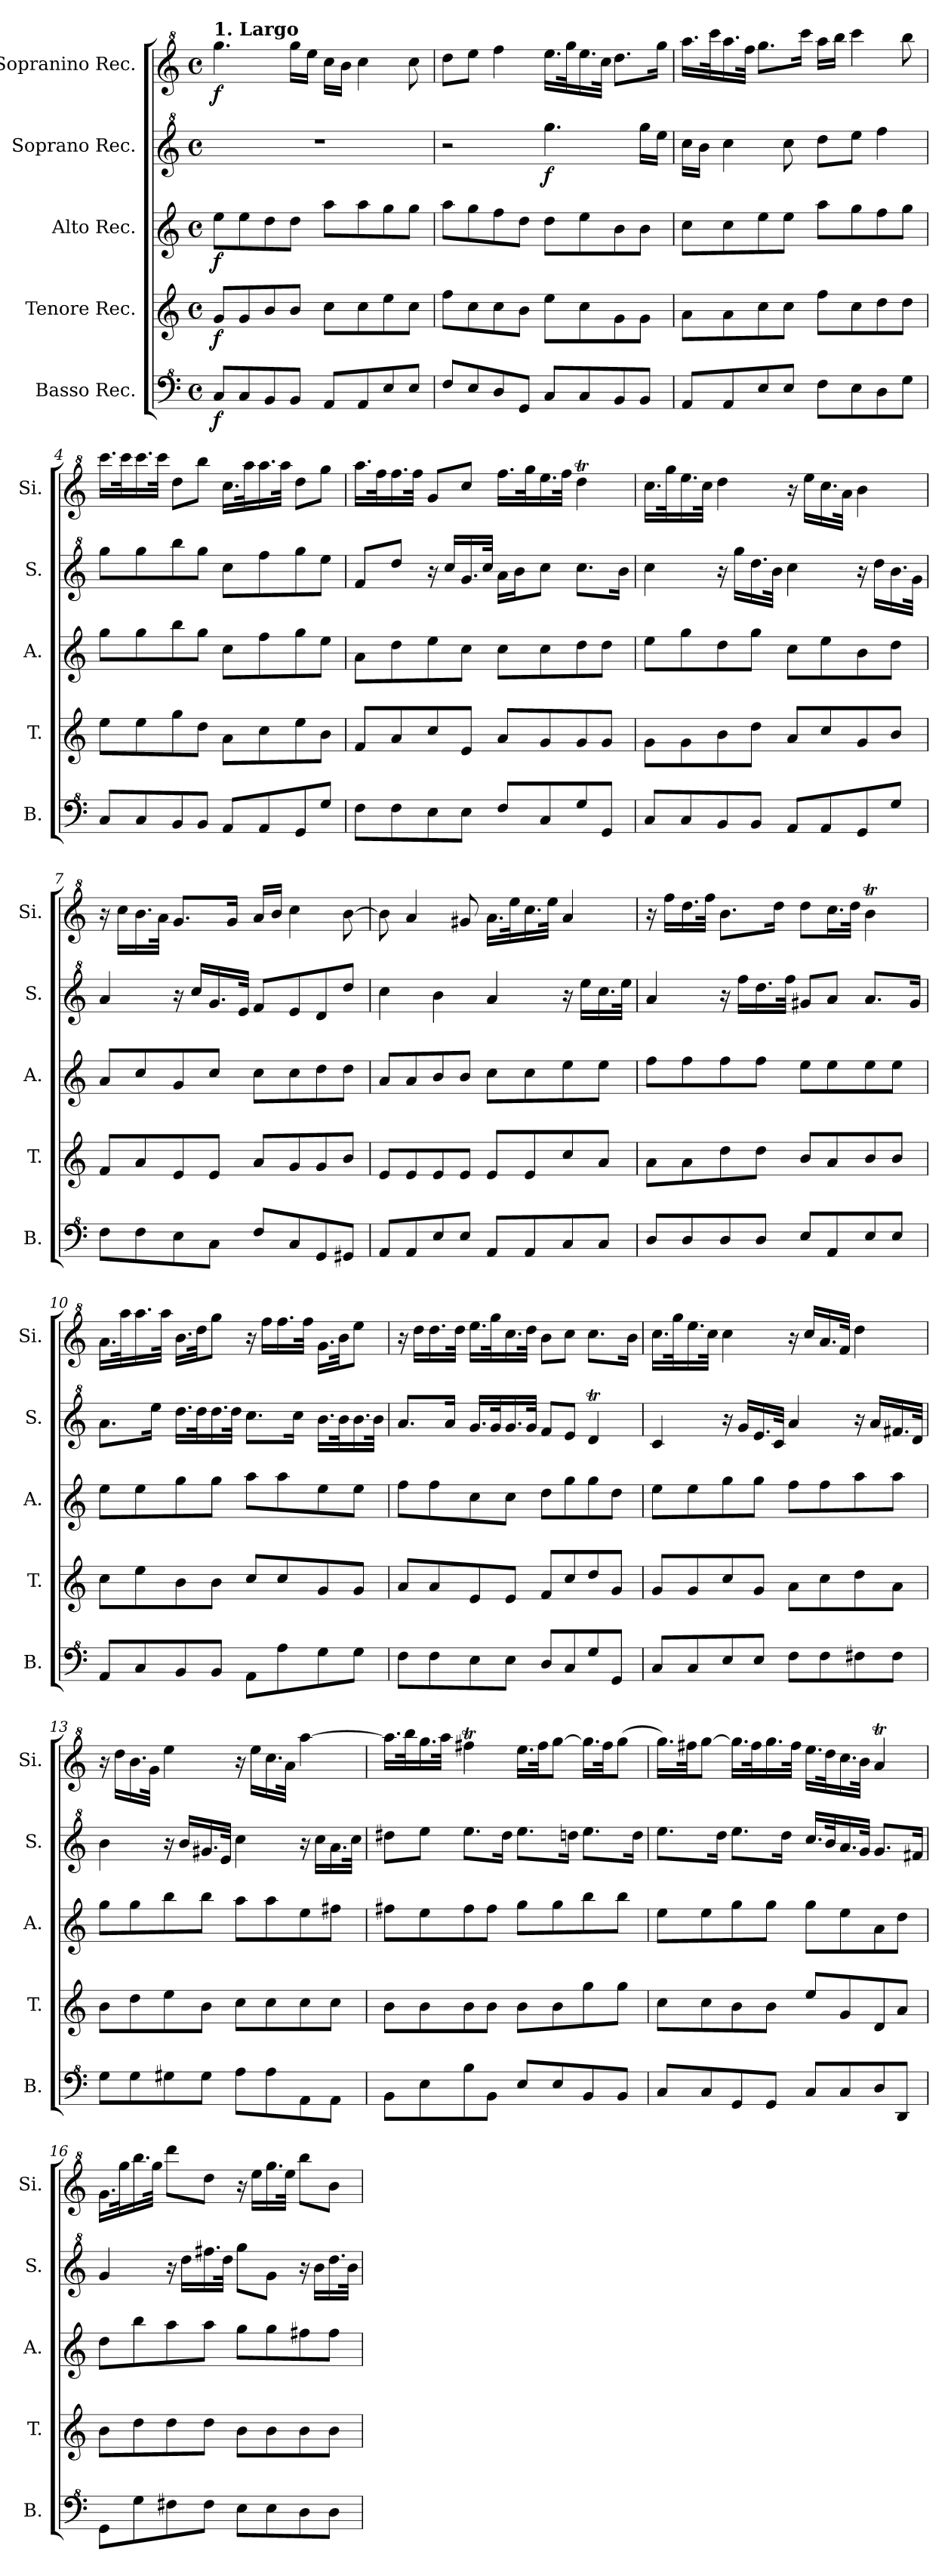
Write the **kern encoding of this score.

**kern	**dynam	**kern	**dynam	**kern	**dynam	**kern	**dynam	**kern	**dynam
*part5	*part5	*part4	*part4	*part3	*part3	*part2	*part2	*part1	*part1
*staff5	*staff5	*staff4	*staff4	*staff3	*staff3	*staff2	*staff2	*staff1	*staff1
*I"Basso Rec.	*	*I"Tenore Rec.	*	*I"Alto Rec.	*	*I"Soprano Rec.	*	*I"Sopranino Rec.	*
*I'B.	*	*I'T.	*	*I'A.	*	*I'S.	*	*I'Si.	*
*clefF^4	*	*clefG2	*	*clefG2	*	*clefG^2	*	*clefG^2	*
*k[]	*	*k[]	*	*k[]	*	*k[]	*	*k[]	*
*M4/4	*	*M4/4	*	*M4/4	*	*M4/4	*	*M4/4	*
*met(c)	*	*met(c)	*	*met(c)	*	*met(c)	*	*met(c)	*
*MM50	*	*MM50	*	*MM50	*	*MM50	*	*MM50	*
=1	=1	=1	=1	=1	=1	=1	=1	=1	=1
!	!	!	!	!	!	!	!	!LO:TX:a:B:t=1. Largo	!
!	!LO:DY:b	!	!LO:DY:b	!	!LO:DY:b	!	!	!	!LO:DY:b
8c/L	f	8g/L	f	8ee\L	f	1r	.	4.ggg\	f
8c/	.	8g/	.	8ee\	.	.	.	.	.
8B/	.	8b/	.	8dd\	.	.	.	.	.
8B/J	.	8b/J	.	8dd\J	.	.	.	16ggg\LL	.
.	.	.	.	.	.	.	.	16eee\JJ	.
8A/L	.	8cc\L	.	8aa\L	.	.	.	16ccc\LL	.
.	.	.	.	.	.	.	.	16bb\JJ	.
8A/	.	8cc\	.	8aa\	.	.	.	4ccc\	.
8e/	.	8ee\	.	8gg\	.	.	.	.	.
8e/J	.	8cc\J	.	8gg\J	.	.	.	8ccc\	.
=2	=2	=2	=2	=2	=2	=2	=2	=2	=2
8f/L	.	8ff\L	.	8aa\L	.	2r	.	8ddd\L	.
8e/	.	8cc\	.	8gg\	.	.	.	8eee\J	.
8d/	.	8cc\	.	8ff\	.	.	.	4fff\	.
8G/J	.	8b\J	.	8dd\J	.	.	.	.	.
!	!	!	!	!	!	!	!LO:DY:b	!	!
8c/L	.	8ee\L	.	8dd\L	.	4.ggg\	f	16.eee\LL	.
.	.	.	.	.	.	.	.	32ggg\K	.
8c/	.	8cc\	.	8ee\	.	.	.	16.eee\	.
.	.	.	.	.	.	.	.	32ccc\JJk	.
8B/	.	8g\	.	8b\	.	.	.	8.ddd\L	.
8B/J	.	8g\J	.	8b\J	.	16ggg\LL	.	.	.
.	.	.	.	.	.	16eee\JJ	.	16ggg\Jk	.
=3	=3	=3	=3	=3	=3	=3	=3	=3	=3
8A/L	.	8a\L	.	8cc\L	.	16ccc\LL	.	16.aaa\LL	.
.	.	.	.	.	.	16bb\JJ	.	.	.
.	.	.	.	.	.	.	.	32cccc\K	.
8A/	.	8a\	.	8cc\	.	4ccc\	.	16.aaa\	.
.	.	.	.	.	.	.	.	32fff\JJk	.
8e/	.	8cc\	.	8ee\	.	.	.	8.ggg\L	.
8e/J	.	8cc\J	.	8ee\J	.	8ccc\	.	.	.
.	.	.	.	.	.	.	.	16cccc\Jk	.
8f\L	.	8ff\L	.	8aa\L	.	8ddd\L	.	16aaa\LL	.
.	.	.	.	.	.	.	.	16bbb\JJ	.
8e\	.	8cc\	.	8gg\	.	8eee\J	.	4cccc\	.
8d\	.	8dd\	.	8ff\	.	4fff\	.	.	.
8g\J	.	8dd\J	.	8gg\J	.	.	.	8bbb\	.
=4	=4	=4	=4	=4	=4	=4	=4	=4	=4
8c/L	.	8ee\L	.	8gg\L	.	8ggg\L	.	16.cccc\LL	.
.	.	.	.	.	.	.	.	32cccc\K	.
8c/	.	8ee\	.	8gg\	.	8ggg\	.	16.cccc\	.
.	.	.	.	.	.	.	.	32cccc\JJk	.
8B/	.	8gg\	.	8bb\	.	8bbb\	.	8ddd\L	.
8B/J	.	8dd\J	.	8gg\J	.	8ggg\J	.	8bbb\J	.
8A/L	.	8a\L	.	8cc\L	.	8ccc\L	.	16.ccc\LL	.
.	.	.	.	.	.	.	.	32aaa\K	.
8A/	.	8cc\	.	8ff\	.	8fff\	.	16.aaa\	.
.	.	.	.	.	.	.	.	32aaa\JJk	.
8G/	.	8ee\	.	8gg\	.	8ggg\	.	8ddd\L	.
8g/J	.	8b\J	.	8ee\J	.	8eee\J	.	8ggg\J	.
!!LO:LB:g=z
=5	=5	=5	=5	=5	=5	=5	=5	=5	=5
8f\L	.	8f/L	.	8a\L	.	8ff/L	.	16.aaa\LL	.
.	.	.	.	.	.	.	.	32fff\K	.
8f\	.	8a/	.	8dd\	.	8ddd/J	.	16.fff\	.
.	.	.	.	.	.	.	.	32fff\JJk	.
8e\	.	8cc/	.	8ee\	.	16r	.	8gg/L	.
.	.	.	.	.	.	16ccc/LL	.	.	.
8e\J	.	8e/J	.	8cc\J	.	16.gg/	.	8ccc/J	.
.	.	.	.	.	.	32ccc/JJk	.	.	.
8f/L	.	8a/L	.	8cc\L	.	16aa\LL	.	16.fff\LL	.
.	.	.	.	.	.	16bb\J	.	.	.
.	.	.	.	.	.	.	.	32ggg\K	.
8c/	.	8g/	.	8cc\	.	8ccc\J	.	16.eee\	.
.	.	.	.	.	.	.	.	32fff\JJk	.
8g/	.	8g/	.	8dd\	.	8.ccc\L	.	4dddT\	.
8G/J	.	8g/J	.	8dd\J	.	.	.	.	.
.	.	.	.	.	.	16bb\Jk	.	.	.
=6	=6	=6	=6	=6	=6	=6	=6	=6	=6
8c/L	.	8g\L	.	8ee\L	.	4ccc\	.	16.ccc\LL	.
.	.	.	.	.	.	.	.	32ggg\K	.
8c/	.	8g\	.	8gg\	.	.	.	16.eee\	.
.	.	.	.	.	.	.	.	32ccc\JJk	.
8B/	.	8b\	.	8dd\	.	16r	.	4ddd\	.
.	.	.	.	.	.	16ggg\LL	.	.	.
8B/J	.	8dd\J	.	8gg\J	.	16.ddd\	.	.	.
.	.	.	.	.	.	32bb\JJk	.	.	.
8A/L	.	8a/L	.	8cc\L	.	4ccc\	.	16r	.
.	.	.	.	.	.	.	.	16eee\LL	.
8A/	.	8cc/	.	8ee\	.	.	.	16.ccc\	.
.	.	.	.	.	.	.	.	32aa\JJk	.
8G/	.	8g/	.	8b\	.	16r	.	4bb\	.
.	.	.	.	.	.	16ddd\LL	.	.	.
8g/J	.	8b/J	.	8dd\J	.	16.bb\	.	.	.
.	.	.	.	.	.	32gg\JJk	.	.	.
=7	=7	=7	=7	=7	=7	=7	=7	=7	=7
*	*	*	*	*	*	*k[]	*	*	*
8f\L	.	8f/L	.	8a/L	.	4aa/	.	16r	.
.	.	.	.	.	.	.	.	16ccc\LL	.
8f\	.	8a/	.	8cc/	.	.	.	16.bb\	.
.	.	.	.	.	.	.	.	32aa\JJk	.
8e\	.	8e/	.	8g/	.	16r	.	8.gg/L	.
.	.	.	.	.	.	16ccc/LL	.	.	.
8c\J	.	8e/J	.	8cc/J	.	16.gg/	.	.	.
.	.	.	.	.	.	.	.	16gg/Jk	.
.	.	.	.	.	.	32ee/JJk	.	.	.
8f/L	.	8a/L	.	8cc\L	.	8ff/L	.	16aa/LL	.
.	.	.	.	.	.	.	.	16bb/JJ	.
8c/	.	8g/	.	8cc\	.	8ee/	.	4ccc\	.
8G/	.	8g/	.	8dd\	.	8dd/	.	.	.
8G#X/J	.	8b/J	.	8dd\J	.	8ddd/J	.	[8bb\	.
=8	=8	=8	=8	=8	=8	=8	=8	=8	=8
8A/L	.	8e/L	.	8a/L	.	4ccc\	.	8bb\]	.
8A/	.	8e/	.	8a/	.	.	.	4aa/	.
8e/	.	8e/	.	8b/	.	4bb\	.	.	.
8e/J	.	8e/J	.	8b/J	.	.	.	8gg#X/	.
8A/L	.	8e/L	.	8cc\L	.	4aa/	.	16.aa\LL	.
.	.	.	.	.	.	.	.	32eee\K	.
8A/	.	8e/	.	8cc\	.	.	.	16.ccc\	.
.	.	.	.	.	.	.	.	32eee\JJk	.
8c/	.	8cc/	.	8ee\	.	16r	.	4aa/	.
.	.	.	.	.	.	16eee\LL	.	.	.
8c/J	.	8a/J	.	8ee\J	.	16.ccc\	.	.	.
.	.	.	.	.	.	32eee\JJk	.	.	.
!!LO:LB:g=z
=9	=9	=9	=9	=9	=9	=9	=9	=9	=9
8d/L	.	8a\L	.	8ff\L	.	4aa/	.	16r	.
.	.	.	.	.	.	.	.	16fff\LL	.
8d/	.	8a\	.	8ff\	.	.	.	16.ddd\	.
.	.	.	.	.	.	.	.	32fff\JJk	.
8d/	.	8dd\	.	8ff\	.	16r	.	8.bb\L	.
.	.	.	.	.	.	16fff\LL	.	.	.
8d/J	.	8dd\J	.	8ff\J	.	16.ddd\	.	.	.
.	.	.	.	.	.	.	.	16ddd\Jk	.
.	.	.	.	.	.	32fff\JJk	.	.	.
8e/L	.	8b/L	.	8ee\L	.	8gg#X/L	.	8ddd\L	.
8A/	.	8a/	.	8ee\	.	8aa/J	.	16.ccc\L	.
.	.	.	.	.	.	.	.	32ddd\JJk	.
8e/	.	8b/	.	8ee\	.	8.aa/L	.	4bbt\	.
8e/J	.	8b/J	.	8ee\J	.	.	.	.	.
.	.	.	.	.	.	16gg#/Jk	.	.	.
=10	=10	=10	=10	=10	=10	=10	=10	=10	=10
8A/L	.	8cc\L	.	8ee\L	.	8.aa\L	.	16.aa\LL	.
.	.	.	.	.	.	.	.	32aaa\K	.
8c/	.	8ee\	.	8ee\	.	.	.	16.aaa\	.
.	.	.	.	.	.	16eee\Jk	.	.	.
.	.	.	.	.	.	.	.	32aaa\JJk	.
8B/	.	8b\	.	8gg\	.	16.ddd\LL	.	16.bb\LL	.
.	.	.	.	.	.	32ddd\K	.	32ddd\JK	.
8B/J	.	8b\J	.	8gg\J	.	16.ddd\	.	8ggg\J	.
.	.	.	.	.	.	32ddd\JJk	.	.	.
8A\L	.	8cc/L	.	8aa\L	.	8.ccc\L	.	16r	.
.	.	.	.	.	.	.	.	16fff\LL	.
8a\	.	8cc/	.	8aa\	.	.	.	16.fff\	.
.	.	.	.	.	.	16ccc\Jk	.	.	.
.	.	.	.	.	.	.	.	32fff\JJk	.
8g\	.	8g/	.	8ee\	.	16.bb\LL	.	16.gg\LL	.
.	.	.	.	.	.	32bb\K	.	32bb\JK	.
8g\J	.	8g/J	.	8ee\J	.	16.bb\	.	8eee\J	.
.	.	.	.	.	.	32bb\JJk	.	.	.
=11	=11	=11	=11	=11	=11	=11	=11	=11	=11
8f\L	.	8a/L	.	8ff\L	.	8.aa/L	.	16r	.
.	.	.	.	.	.	.	.	16ddd\LL	.
8f\	.	8a/	.	8ff\	.	.	.	16.ddd\	.
.	.	.	.	.	.	16aa/Jk	.	.	.
.	.	.	.	.	.	.	.	32ddd\JJk	.
8e\	.	8e/	.	8cc\	.	16.gg/LL	.	16.eee\LL	.
.	.	.	.	.	.	32gg/K	.	32ggg\K	.
8e\J	.	8e/J	.	8cc\J	.	16.gg/	.	16.ccc\	.
.	.	.	.	.	.	32gg/JJk	.	32ddd\JJk	.
8d/L	.	8f/L	.	8dd\L	.	8ff/L	.	8bb\L	.
8c/	.	8cc/	.	8gg\	.	8ee/J	.	8ccc\J	.
8g/	.	8dd/	.	8gg\	.	4ddT/	.	8.ccc\L	.
8G/J	.	8g/J	.	8dd\J	.	.	.	.	.
.	.	.	.	.	.	.	.	16bb\Jk	.
=12	=12	=12	=12	=12	=12	=12	=12	=12	=12
8c/L	.	8g/L	.	8ee\L	.	4cc/	.	16.ccc\LL	.
.	.	.	.	.	.	.	.	32ggg\K	.
8c/	.	8g/	.	8ee\	.	.	.	16.eee\	.
.	.	.	.	.	.	.	.	32ccc\JJk	.
8e/	.	8cc/	.	8gg\	.	16r	.	4ccc\	.
.	.	.	.	.	.	16gg/LL	.	.	.
8e/J	.	8g/J	.	8gg\J	.	16.ee/	.	.	.
.	.	.	.	.	.	32cc/JJk	.	.	.
8f\L	.	8a\L	.	8ff\L	.	4aa/	.	16r	.
.	.	.	.	.	.	.	.	16ccc/LL	.
8f\	.	8cc\	.	8ff\	.	.	.	16.aa/	.
.	.	.	.	.	.	.	.	32ff/JJk	.
8f#X\	.	8dd\	.	8aa\	.	16r	.	4ddd\	.
.	.	.	.	.	.	16aa/LL	.	.	.
8f#\J	.	8a\J	.	8aa\J	.	16.ff#X/	.	.	.
.	.	.	.	.	.	32dd/JJk	.	.	.
!!LO:LB:g=z
=13	=13	=13	=13	=13	=13	=13	=13	=13	=13
8g\L	.	8b\L	.	8gg\L	.	4bb\	.	16r	.
.	.	.	.	.	.	.	.	16ddd\LL	.
8g\	.	8dd\	.	8gg\	.	.	.	16.bb\	.
.	.	.	.	.	.	.	.	32gg\JJk	.
8g#X\	.	8ee\	.	8bb\	.	16r	.	4eee\	.
.	.	.	.	.	.	16bb/LL	.	.	.
8g#\J	.	8b\J	.	8bb\J	.	16.gg#X/	.	.	.
.	.	.	.	.	.	32ee/JJk	.	.	.
8a\L	.	8cc\L	.	8aa\L	.	4ccc\	.	16r	.
.	.	.	.	.	.	.	.	16eee\LL	.
8a\	.	8cc\	.	8aa\	.	.	.	16.ccc\	.
.	.	.	.	.	.	.	.	32aa\JJk	.
8A\	.	8cc\	.	8ee\	.	16r	.	[4aaa\	.
.	.	.	.	.	.	16ccc\LL	.	.	.
8A\J	.	8cc\J	.	8ff#X\J	.	16.aa\	.	.	.
.	.	.	.	.	.	32ccc\JJk	.	.	.
=14	=14	=14	=14	=14	=14	=14	=14	=14	=14
8B\L	.	8b\L	.	8ff#X\L	.	8ddd#X\L	.	16.aaa\LL]	.
.	.	.	.	.	.	.	.	32bbb\K	.
8e\	.	8b\	.	8ee\	.	8eee\J	.	16.ggg\	.
.	.	.	.	.	.	.	.	32aaa\JJk	.
8b\	.	8b\	.	8ff#\	.	8.eee\L	.	4fff#Xt\	.
8B\J	.	8b\J	.	8ff#\J	.	.	.	.	.
.	.	.	.	.	.	16ddd#\Jk	.	.	.
8e/L	.	8b\L	.	8gg\L	.	8.eee\L	.	16.eee\LL	.
.	.	.	.	.	.	.	.	32fff#\JK	.
8e/	.	8b\	.	8gg\	.	.	.	[8ggg\J	.
.	.	.	.	.	.	16dddn\Jk	.	.	.
8B/	.	8gg\	.	8bb\	.	8.eee\L	.	16.ggg\LL]	.
.	.	.	.	.	.	.	.	32fff#\JK	.
8B/J	.	8gg\J	.	8bb\J	.	.	.	(>8ggg\J	.
.	.	.	.	.	.	16ddd\Jk	.	.	.
=15	=15	=15	=15	=15	=15	=15	=15	=15	=15
8c/L	.	8cc\L	.	8ee\L	.	8.eee\L	.	16.ggg\LL)	.
.	.	.	.	.	.	.	.	32fff#X\JK	.
8c/	.	8cc\	.	8ee\	.	.	.	[8ggg\J	.
.	.	.	.	.	.	16ddd\Jk	.	.	.
8G/	.	8b\	.	8gg\	.	8.eee\L	.	16.ggg\LL]	.
.	.	.	.	.	.	.	.	32fff#\K	.
8G/J	.	8b\J	.	8gg\J	.	.	.	16.ggg\	.
.	.	.	.	.	.	16ddd\Jk	.	.	.
.	.	.	.	.	.	.	.	32fff#\JJk	.
8c/L	.	8ee/L	.	8gg\L	.	16.ccc/LL	.	16.eee\LL	.
.	.	.	.	.	.	32bb/K	.	32ddd\K	.
8c/	.	8g/	.	8ee\	.	16.aa/	.	16.ccc\	.
.	.	.	.	.	.	32gg/JJk	.	32bb\JJk	.
8d/	.	8d/	.	8a\	.	8.gg/L	.	4aaT/	.
8D/J	.	8a/J	.	8dd\J	.	.	.	.	.
.	.	.	.	.	.	16ff#X/Jk	.	.	.
=16	=16	=16	=16	=16	=16	=16	=16	=16	=16
8G\L	.	8b\L	.	8dd\L	.	4gg/	.	16.gg\LL	.
.	.	.	.	.	.	.	.	32ggg\K	.
8g\	.	8dd\	.	8bb\	.	.	.	16.bbb\	.
.	.	.	.	.	.	.	.	32ggg\JJk	.
8f#X\	.	8dd\	.	8aa\	.	16r	.	8dddd\L	.
.	.	.	.	.	.	16ddd\LL	.	.	.
8f#\J	.	8dd\J	.	8aa\J	.	16.fff#X\	.	8ddd\J	.
.	.	.	.	.	.	32ddd\JJk	.	.	.
8e\L	.	8b\L	.	8gg\L	.	8ggg\L	.	16r	.
.	.	.	.	.	.	.	.	16eee\LL	.
8e\	.	8b\	.	8gg\	.	8gg\J	.	16.ggg\	.
.	.	.	.	.	.	.	.	32eee\JJk	.
8d\	.	8b\	.	8ff#X\	.	16r	.	8bbb\L	.
.	.	.	.	.	.	16bb\LL	.	.	.
8d\J	.	8b\J	.	8ff#\J	.	16.ddd\	.	8bb\J	.
.	.	.	.	.	.	32bb\JJk	.	.	.
=	=	=	=	=	=	=	=	=	=
*-	*-	*-	*-	*-	*-	*-	*-	*-	*-
